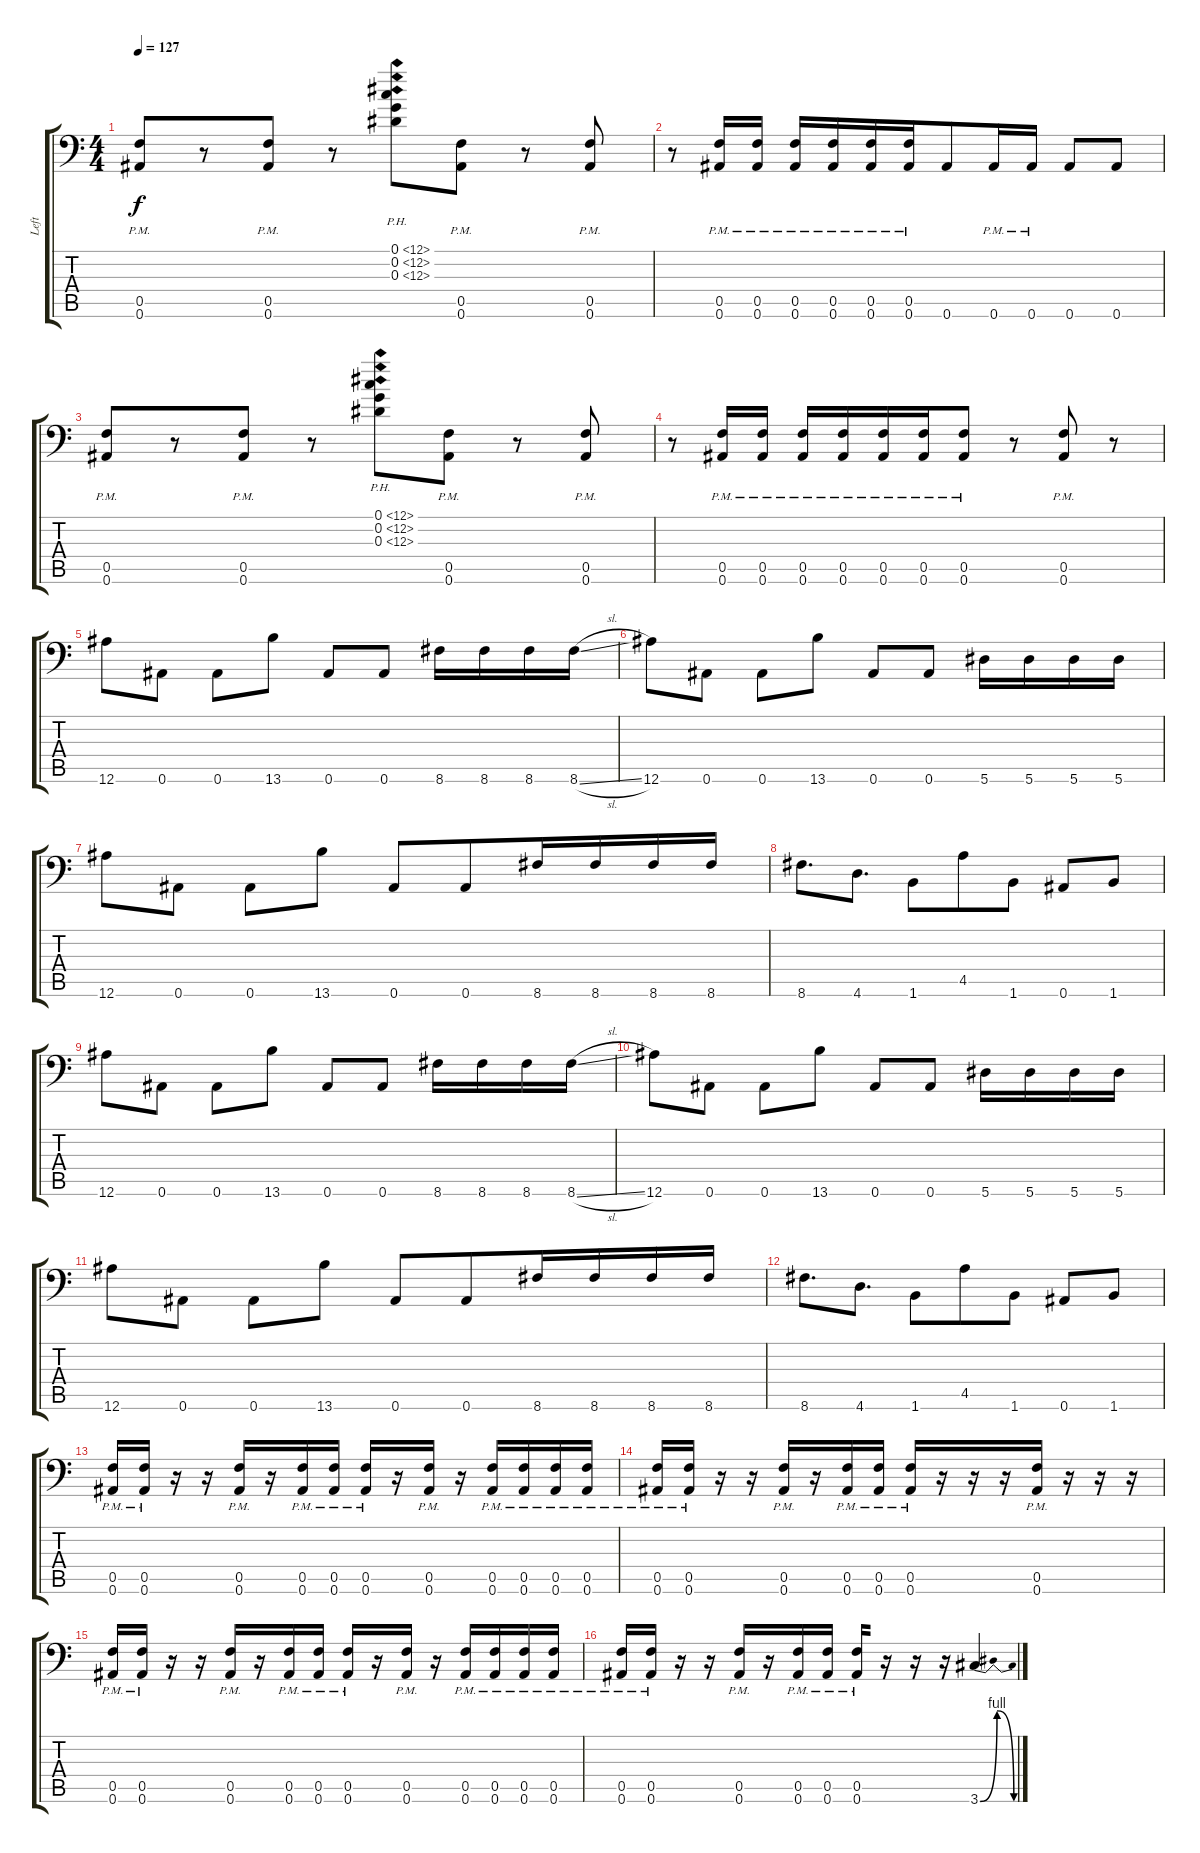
\track ("Left" "Left") {instrument distortionguitar}
\staff {score tabs}
\tuning (C4 G3 Eb3 Bb2 F2 Bb1) {hide}
\ts (4 4)
\tempo 127
\clef f4
\ks c
(0.5{pm} 0.6{pm}).8{dy f beam merge} r.8{beam merge} (0.5{pm} 0.6{pm}).8 r.8{beam merge} (0.1{ph 12} 0.2{ph 12} 0.3{ph 12}).8 (0.5{pm} 0.6{pm}).8 r.8{beam merge} (0.5{pm} 0.6{pm}).8 |
r.8 (0.5{pm} 0.6{pm}).16 (0.5{pm} 0.6{pm}).16 (0.5{pm} 0.6{pm}).16 (0.5{pm} 0.6{pm}).16 (0.5{pm} 0.6{pm}).16 (0.5{pm} 0.6{pm}).16{beam merge} 0.6.8 0.6{pm}.16 0.6{pm}.16 0.6.8{beam merge} 0.6.8 |
(0.5{pm} 0.6{pm}).8{beam merge} r.8{beam merge} (0.5{pm} 0.6{pm}).8 r.8{beam merge} (0.1{ph 12} 0.2{ph 12} 0.3{ph 12}).8 (0.5{pm} 0.6{pm}).8 r.8{beam merge} (0.5{pm} 0.6{pm}).8 |
r.8 (0.5{pm} 0.6{pm}).16 (0.5{pm} 0.6{pm}).16 (0.5{pm} 0.6{pm}).16 (0.5{pm} 0.6{pm}).16 (0.5{pm} 0.6{pm}).16 (0.5{pm} 0.6{pm}).16{beam merge} (0.5{pm} 0.6{pm}).8 r.8 (0.5{pm} 0.6{pm}).8 r.8 |
12.6.8 0.6.8 0.6.8{beam merge} 13.6.8 0.6.8 0.6.8 8.6.16{beam merge} 8.6.16 8.6.16 8.6{sl}.16 |
12.6.8 0.6.8 0.6.8 13.6.8 0.6.8{beam merge} 0.6.8 5.6.16 5.6.16 5.6.16 5.6.16 |
12.6.8 0.6.8 0.6.8 13.6.8 0.6.8 0.6.8{beam merge} 8.6.16 8.6.16 8.6.16 8.6.16 |
8.6.8{d beam merge} 4.6.8{d} 1.6.8{beam merge} 4.5.8 1.6.8 0.6.8 1.6.8 |
12.6.8 0.6.8 0.6.8{beam merge} 13.6.8 0.6.8 0.6.8 8.6.16{beam merge} 8.6.16 8.6.16 8.6{sl}.16 |
12.6.8 0.6.8 0.6.8 13.6.8 0.6.8{beam merge} 0.6.8 5.6.16 5.6.16 5.6.16 5.6.16 |
12.6.8 0.6.8 0.6.8 13.6.8 0.6.8 0.6.8{beam merge} 8.6.16 8.6.16 8.6.16 8.6.16 |
8.6.8{d beam merge} 4.6.8{d} 1.6.8{beam merge} 4.5.8 1.6.8 0.6.8 1.6.8 |
(0.5{pm} 0.6{pm}).16 (0.5{pm} 0.6{pm}).16 r.16 r.16{beam merge} (0.5{pm} 0.6{pm}).16 r.16 (0.5{pm} 0.6{pm}).16 (0.5{pm} 0.6{pm}).16 (0.5{pm} 0.6{pm}).16 r.16{beam merge} (0.5{pm} 0.6{pm}).16 r.16 (0.5{pm} 0.6{pm}).16 (0.5{pm} 0.6{pm}).16 (0.5{pm} 0.6{pm}).16 (0.5{pm} 0.6{pm}).16 |
(0.5{pm} 0.6{pm}).16 (0.5{pm} 0.6{pm}).16 r.16 r.16 (0.5{pm} 0.6{pm}).16 r.16 (0.5{pm} 0.6{pm}).16 (0.5{pm} 0.6{pm}).16 (0.5{pm} 0.6{pm}).16{beam merge} r.16{beam merge} r.16{beam merge} r.16 (0.5{pm} 0.6{pm}).16 r.16 r.16{beam merge} r.16 |
(0.5{pm} 0.6{pm}).16 (0.5{pm} 0.6{pm}).16 r.16 r.16{beam merge} (0.5{pm} 0.6{pm}).16 r.16 (0.5{pm} 0.6{pm}).16 (0.5{pm} 0.6{pm}).16 (0.5{pm} 0.6{pm}).16 r.16{beam merge} (0.5{pm} 0.6{pm}).16 r.16 (0.5{pm} 0.6{pm}).16 (0.5{pm} 0.6{pm}).16 (0.5{pm} 0.6{pm}).16 (0.5{pm} 0.6{pm}).16 |
(0.5{pm} 0.6{pm}).16 (0.5{pm} 0.6{pm}).16 r.16 r.16 (0.5{pm} 0.6{pm}).16 r.16 (0.5{pm} 0.6{pm}).16 (0.5{pm} 0.6{pm}).16 (0.5{pm} 0.6{pm}).16{beam merge} r.16{beam merge} r.16{beam merge} r.16 3.6{be (bendrelease 0 0 5 4 5 4 60 0)}.4
